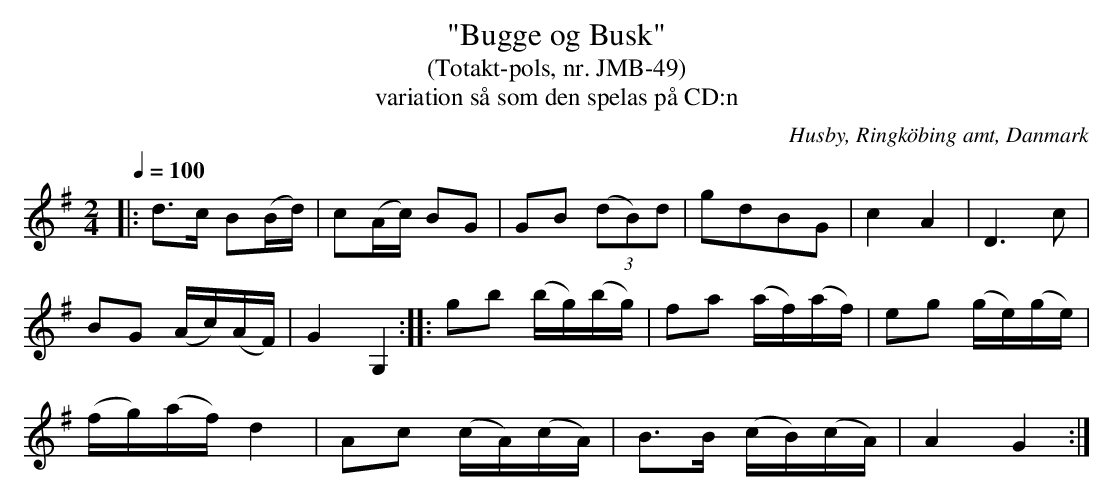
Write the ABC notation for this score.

X:1JMB-49
T:"Bugge og Busk"
T:(Totakt-pols, nr. JMB-49)
T:variation så som den spelas på CD:n
O:Husby, Ringköbing amt, Danmark
M:2/4
L:1/16
Q:1/4=100
K:G
|: d3c B2(Bd)|c2(Ac) B2G2|G2B2 (3(d2B2)d2|g2d2B2G2|c4 A4|D6 c2|
B2G2 (Ac)(AF)|G4 G,4::g2b2 (bg)(bg)|f2a2 (af)(af)|e2g2 (ge)(ge)|
(fg)(af) d4|A2c2 (cA)(cA)|B3B1 (cB)(cA)|A4 G4:|
